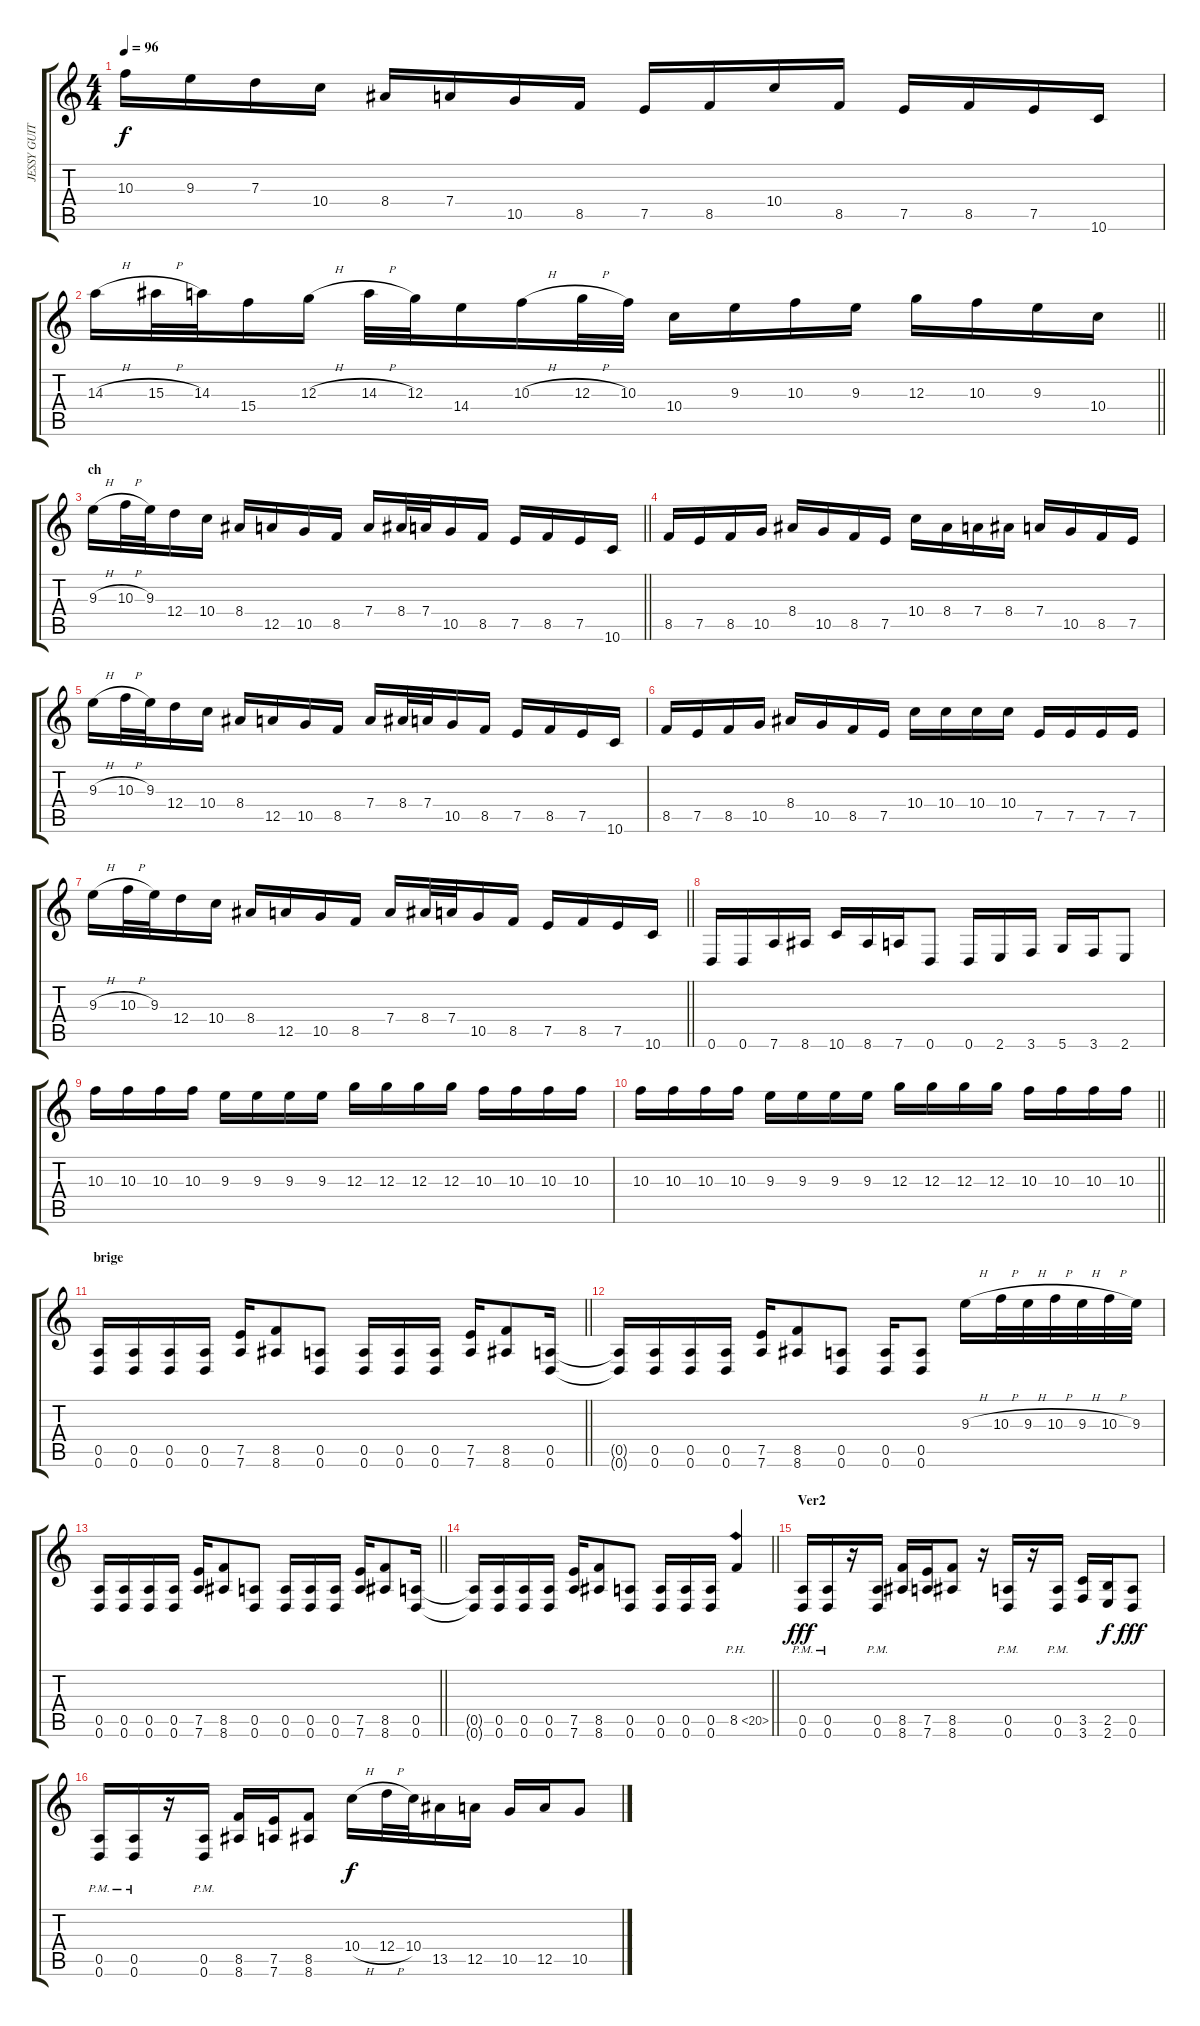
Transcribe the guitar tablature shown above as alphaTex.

\track ("JESSY GUITAR" "JESSY GUIT") {instrument distortionguitar}
\staff {score tabs}
\tuning (E4 B3 G3 D3 A2 D2) {hide}
\ts (4 4)
\tempo 96
\clef g2
\ks c
10.3.16{dy f} 9.3.16 7.3.16 10.4.16 8.4.16 7.4.16 10.5.16 8.5.16 7.5.16 8.5.16 10.4.16 8.5.16 7.5.16 8.5.16 7.5.16 10.6.16 |
\barLineRight lightlight
14.3{h}.16 15.3{h}.32 14.3.32 15.4.16 12.3{h}.16 14.3{h}.32 12.3.32 14.4.16 10.3{h}.16 12.3{h}.32 10.3.32 10.4.16 9.3.16 10.3.16 9.3.16 12.3.16 10.3.16 9.3.16 10.4.16 |
\section ("" "ch")
\barLineRight lightlight
9.3{h}.16 10.3{h}.32 9.3.32 12.4.16 10.4.16 8.4.16 12.5.16 10.5.16 8.5.16 7.4.16 8.4.32 7.4.32 10.5.16 8.5.16 7.5.16 8.5.16 7.5.16 10.6.16 |
8.5.16 7.5.16 8.5.16 10.5.16 8.4.16 10.5.16 8.5.16 7.5.16 10.4.16 8.4.16 7.4.16 8.4.16 7.4.16 10.5.16 8.5.16 7.5.16 |
9.3{h}.16 10.3{h}.32 9.3.32 12.4.16 10.4.16 8.4.16 12.5.16 10.5.16 8.5.16 7.4.16 8.4.32 7.4.32 10.5.16 8.5.16 7.5.16 8.5.16 7.5.16 10.6.16 |
8.5.16 7.5.16 8.5.16 10.5.16 8.4.16 10.5.16 8.5.16 7.5.16 10.4.16 10.4.16 10.4.16 10.4.16 7.5.16 7.5.16 7.5.16 7.5.16 |
\barLineRight lightlight
9.3{h}.16 10.3{h}.32 9.3.32 12.4.16 10.4.16 8.4.16 12.5.16 10.5.16 8.5.16 7.4.16 8.4.32 7.4.32 10.5.16 8.5.16 7.5.16 8.5.16 7.5.16 10.6.16 |
0.6.16 0.6.16 7.6.16 8.6.16 10.6.16 8.6.16 7.6.16 0.6.8 0.6.16 2.6.16 3.6.16 5.6.16 3.6.16 2.6.8 |
10.3.16 10.3.16 10.3.16 10.3.16 9.3.16 9.3.16 9.3.16 9.3.16 12.3.16 12.3.16 12.3.16 12.3.16 10.3.16 10.3.16 10.3.16 10.3.16 |
\barLineRight lightlight
10.3.16 10.3.16 10.3.16 10.3.16 9.3.16 9.3.16 9.3.16 9.3.16 12.3.16 12.3.16 12.3.16 12.3.16 10.3.16 10.3.16 10.3.16 10.3.16 |
\section ("" "brige")
\barLineRight lightlight
(0.5 0.6).16 (0.5 0.6).16 (0.5 0.6).16 (0.5 0.6).16 (7.5 7.6).16 (8.5 8.6).8 (0.5 0.6).8 (0.5 0.6).16 (0.5 0.6).16 (0.5 0.6).16 (7.5 7.6).16 (8.5 8.6).8 (0.5 0.6).16 |
(0.5{t} 0.6{t}).16 (0.5 0.6).16 (0.5 0.6).16 (0.5 0.6).16 (7.5 7.6).16 (8.5 8.6).8 (0.5 0.6).8 (0.5 0.6).16 (0.5 0.6).8 9.3{h}.16 10.3{h}.32 9.3{h}.32 10.3{h}.32 9.3{h}.32 10.3{h}.32 9.3.32 |
\barLineRight lightlight
(0.5 0.6).16 (0.5 0.6).16 (0.5 0.6).16 (0.5 0.6).16 (7.5 7.6).16 (8.5 8.6).8 (0.5 0.6).8 (0.5 0.6).16 (0.5 0.6).16 (0.5 0.6).16 (7.5 7.6).16 (8.5 8.6).8 (0.5 0.6).16 |
\barLineRight lightlight
(0.5{t} 0.6{t}).16 (0.5 0.6).16 (0.5 0.6).16 (0.5 0.6).16 (7.5 7.6).16 (8.5 8.6).8 (0.5 0.6).8 (0.5 0.6).16 (0.5 0.6).16 (0.5 0.6).16 8.5{ph 12}.4 |
\section ("" "Ver2")
(0.5{pm} 0.6{pm}).16{dy fff} (0.5{pm} 0.6{pm}).16 r.16 (0.5{pm} 0.6{pm}).16 (8.5 8.6).16 (7.5 7.6).16 (8.5 8.6).8 r.16 (0.5{pm} 0.6{pm}).16 r.16 (0.5{pm} 0.6{pm}).16 (3.5 3.6).16 (2.5 2.6).16{dy f} (0.5 0.6).8{dy fff} |
(0.5{pm} 0.6{pm}).16 (0.5{pm} 0.6{pm}).16 r.16 (0.5{pm} 0.6{pm}).16 (8.5 8.6).16 (7.5 7.6).16 (8.5 8.6).8 10.4{h}.16{dy f} 12.4{h}.32 10.4.32 13.5.16 12.5.16 10.5.16 12.5.16 10.5.8
